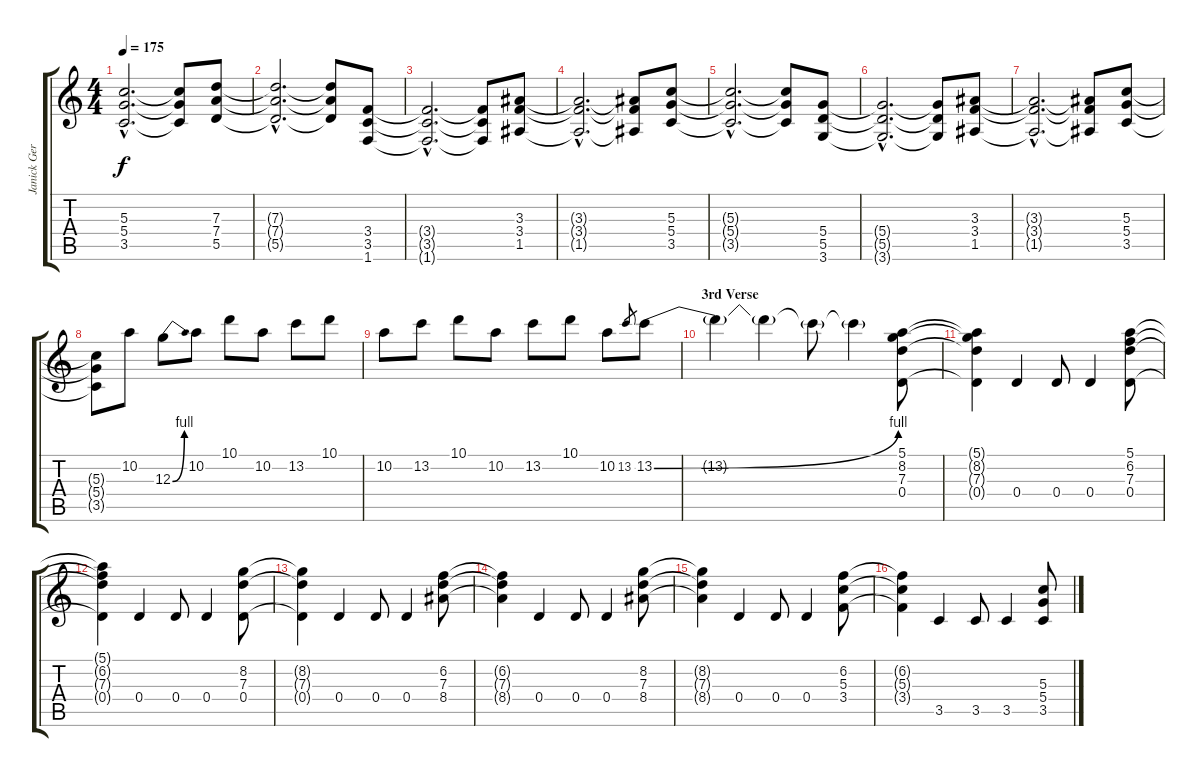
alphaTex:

\track ("Janick Gers" "Janick Ger") {instrument overdrivenguitar}
\staff {score tabs}
\tuning (E4 B3 G3 D3 A2 E2) {hide}
\ts (4 4)
\tempo 175
\clef g2
\ks c
(5.3{hac t} 5.4{hac t} 3.5{hac t}).2{d dy f} (5.3{t} 5.4{t} 3.5{t}).8 (7.3 7.4 5.5).8 |
(7.3{hac t} 7.4{hac t} 5.5{hac t}).2{d} (7.3{t} 7.4{t} 5.5{t}).8 (3.4 3.5 1.6).8 |
(3.4{hac t} 3.5{hac t} 1.6{hac t}).2{d} (3.4{t} 3.5{t} 1.6{t}).8 (3.3 3.4 1.5).8 |
(3.3{hac t} 3.4{hac t} 1.5{hac t}).2{d} (3.3{t} 3.4{t} 1.5{t}).8 (5.3 5.4 3.5).8 |
(5.3{hac t} 5.4{hac t} 3.5{hac t}).2{d} (5.3{t} 5.4{t} 3.5{t}).8 (5.4 5.5 3.6).8 |
(5.4{hac t} 5.5{hac t} 3.6{hac t}).2{d} (5.4{t} 5.5{t} 3.6{t}).8 (3.3 3.4 1.5).8 |
(3.3{hac t} 3.4{hac t} 1.5{hac t}).2{d} (3.3{t} 3.4{t} 1.5{t}).8 (5.3 5.4 3.5).8 |
(5.3{t} 5.4{t} 3.5{t}).8 10.2.8{volume 13} 12.3{be (bend 0 0 60 4)}.8 10.2.8 10.1.8 10.2.8 13.2.8 10.1.8 |
10.2.8 13.2.8 10.1.8 10.2.8 13.2.8 10.1.8 10.2.8 13.2.8{gr} 13.2{be (bend 0 0 60 4)}.8 |
\section ("" "3rd Verse")
13.2{t}.4 13.2{t}.4 13.2{t}.8 13.2{t}.4 (5.1 8.2 7.3 0.4).8{volume 10} |
(5.1{t} 8.2{t} 7.3{t} 0.4{t}).4 0.4.4 0.4.8 0.4.4 (5.1 6.2 7.3 0.4).8 |
(5.1{t} 6.2{t} 7.3{t} 0.4{t}).4 0.4.4 0.4.8 0.4.4 (8.2 7.3 0.4).8 |
(8.2{t} 7.3{t} 0.4{t}).4 0.4.4 0.4.8 0.4.4 (6.2 7.3 8.4).8 |
(6.2{t} 7.3{t} 8.4{t}).4 0.4.4 0.4.8 0.4.4 (8.2 7.3 8.4).8 |
(8.2{t} 7.3{t} 8.4{t}).4 0.4.4 0.4.8 0.4.4 (6.2 5.3 3.4).8 |
(6.2{t} 5.3{t} 3.4{t}).4 3.5.4 3.5.8 3.5.4 (5.3 5.4 3.5).8
